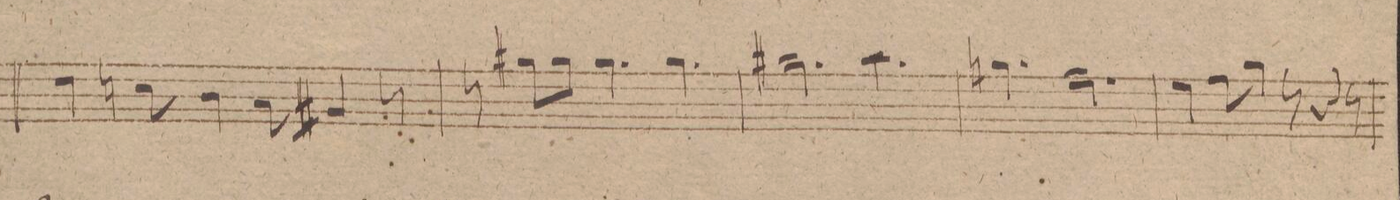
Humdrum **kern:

**kern	**dynam
*I"Oboe 1mo	*
*clefG2	*
*k[f#]	*
*M9/8	*
4dd\	.
8ccn\	.
4b\	.
8a\	.
4g#X/	.
8r	.
=83	=83
8r	.
8gg#X\L	.
8gg#\J	.
4.gg#\	.
4.gg#\	.
=84	=84
2.gg#X\	.
4.aa\	.
=85	=85
4.ggn\	.
2.ff#\	.
=86	=86
4ee\	.
8ff#\	.
4gg\	.
8r	.
4r	.
8r	.
=87	=87
*-	*-
